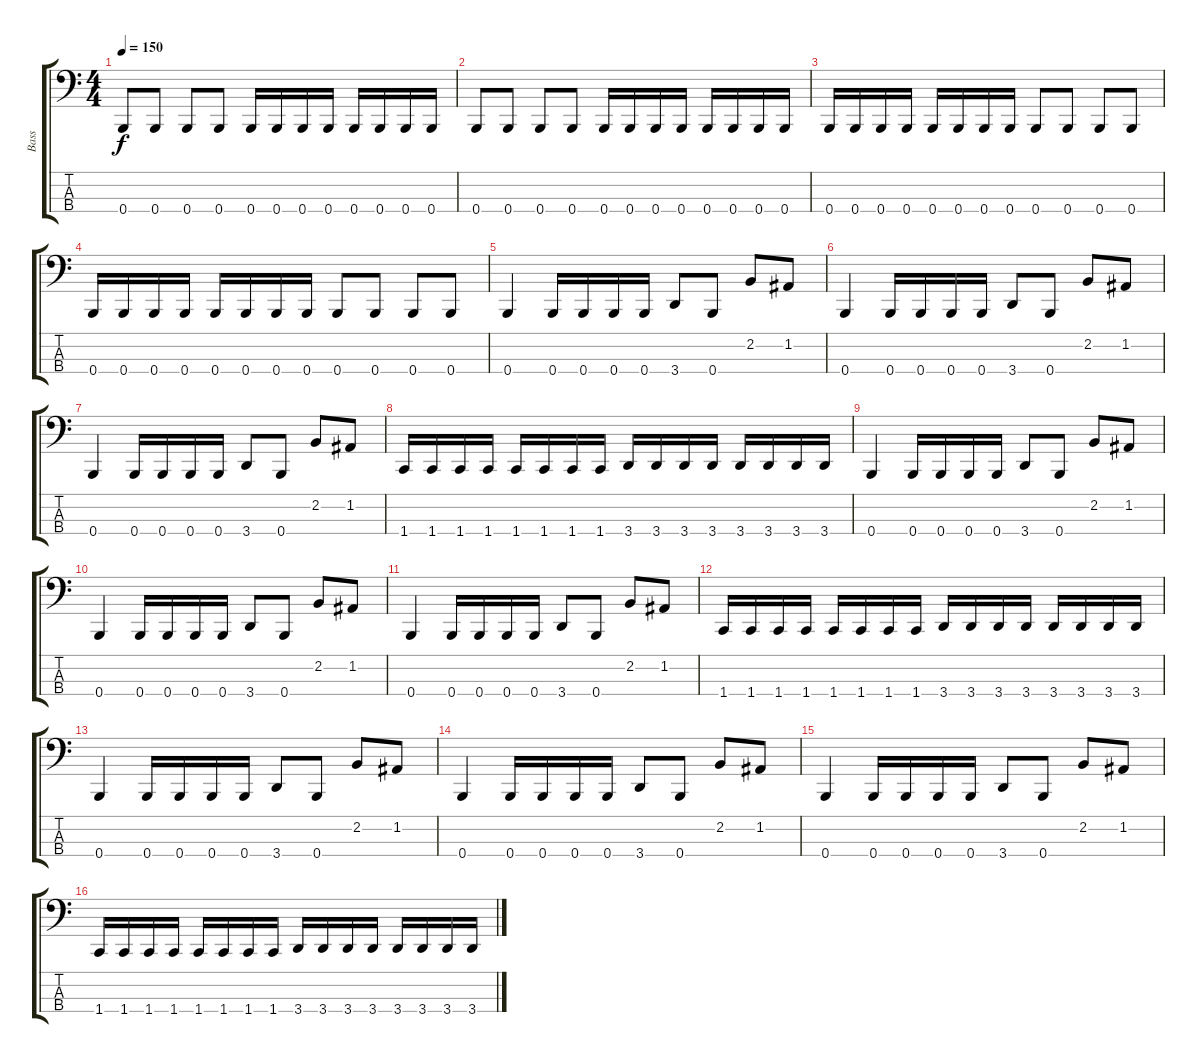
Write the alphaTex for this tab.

\track ("Bass" "Bass") {instrument electricbasspick}
\staff {score tabs}
\tuning (D2 A1 E1 B0) {hide}
\ts (4 4)
\tempo 150
\clef f4
\ks c
0.4.8{dy f} 0.4.8 0.4.8 0.4.8 0.4.16 0.4.16 0.4.16 0.4.16 0.4.16 0.4.16 0.4.16 0.4.16 |
0.4.8 0.4.8 0.4.8 0.4.8 0.4.16 0.4.16 0.4.16 0.4.16 0.4.16 0.4.16 0.4.16 0.4.16 |
0.4.16 0.4.16 0.4.16 0.4.16 0.4.16 0.4.16 0.4.16 0.4.16 0.4.8 0.4.8 0.4.8 0.4.8 |
0.4.16 0.4.16 0.4.16 0.4.16 0.4.16 0.4.16 0.4.16 0.4.16 0.4.8 0.4.8 0.4.8 0.4.8 |
0.4.4 0.4.16 0.4.16 0.4.16 0.4.16 3.4.8 0.4.8 2.2.8 1.2.8 |
0.4.4 0.4.16 0.4.16 0.4.16 0.4.16 3.4.8 0.4.8 2.2.8 1.2.8 |
0.4.4 0.4.16 0.4.16 0.4.16 0.4.16 3.4.8 0.4.8 2.2.8 1.2.8 |
1.4.16 1.4.16 1.4.16 1.4.16 1.4.16 1.4.16 1.4.16 1.4.16 3.4.16 3.4.16 3.4.16 3.4.16 3.4.16 3.4.16 3.4.16 3.4.16 |
0.4.4 0.4.16 0.4.16 0.4.16 0.4.16 3.4.8 0.4.8 2.2.8 1.2.8 |
0.4.4 0.4.16 0.4.16 0.4.16 0.4.16 3.4.8 0.4.8 2.2.8 1.2.8 |
0.4.4 0.4.16 0.4.16 0.4.16 0.4.16 3.4.8 0.4.8 2.2.8 1.2.8 |
1.4.16 1.4.16 1.4.16 1.4.16 1.4.16 1.4.16 1.4.16 1.4.16 3.4.16 3.4.16 3.4.16 3.4.16 3.4.16 3.4.16 3.4.16 3.4.16 |
0.4.4 0.4.16 0.4.16 0.4.16 0.4.16 3.4.8 0.4.8 2.2.8 1.2.8 |
0.4.4 0.4.16 0.4.16 0.4.16 0.4.16 3.4.8 0.4.8 2.2.8 1.2.8 |
0.4.4 0.4.16 0.4.16 0.4.16 0.4.16 3.4.8 0.4.8 2.2.8 1.2.8 |
1.4.16 1.4.16 1.4.16 1.4.16 1.4.16 1.4.16 1.4.16 1.4.16 3.4.16 3.4.16 3.4.16 3.4.16 3.4.16 3.4.16 3.4.16 3.4.16
